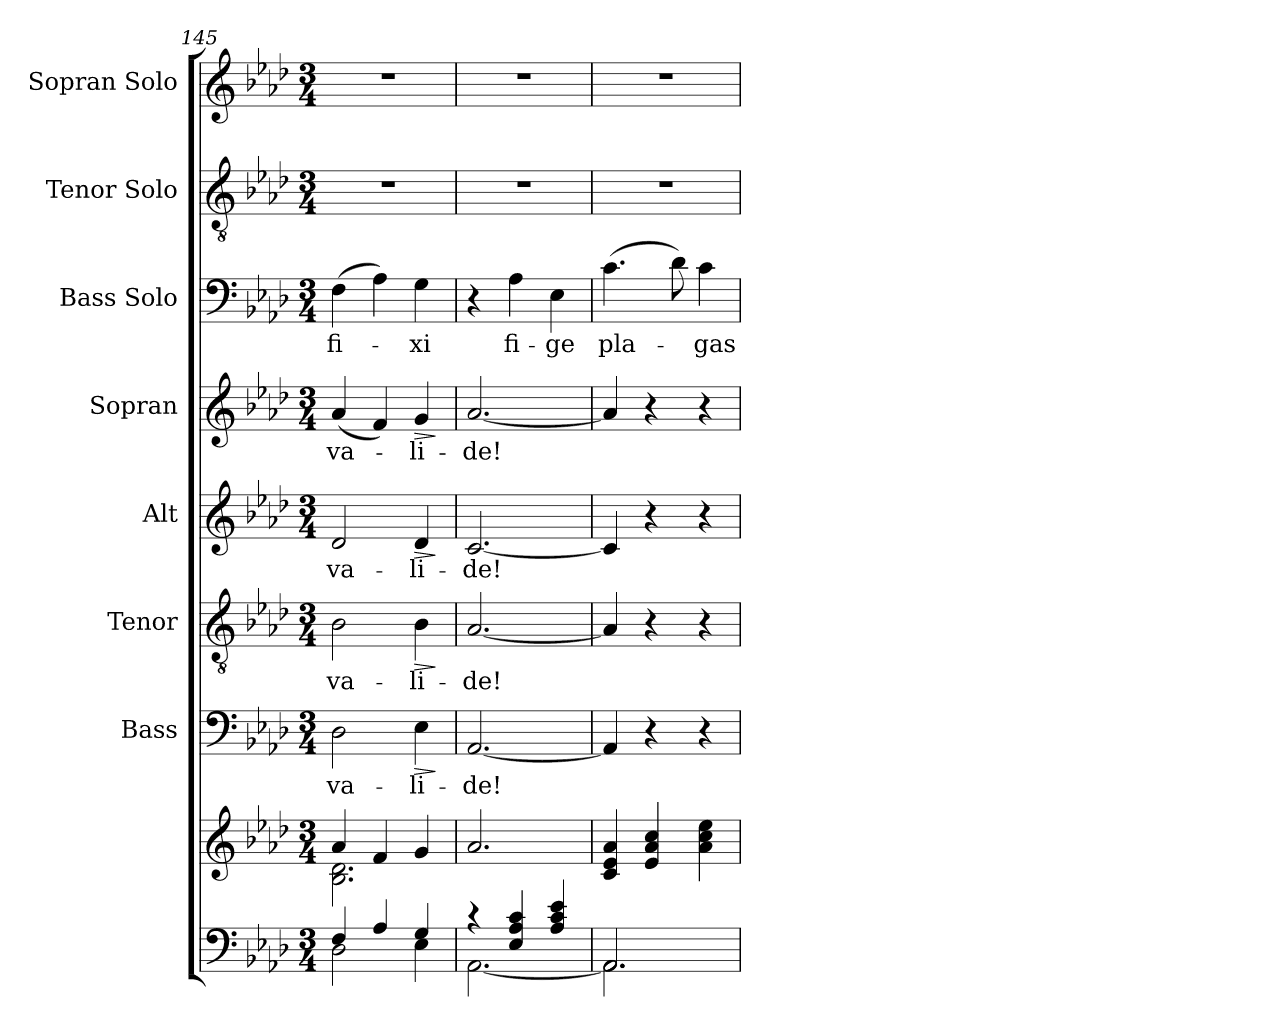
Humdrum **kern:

**kern	**kern	**kern	**text	**dynam	**kern	**text	**dynam	**kern	**text	**dynam	**kern	**text	**dynam	**kern	**text	**kern	**kern
*part8	*part8	*part7	*part7	*part7	*part6	*part6	*part6	*part5	*part5	*part5	*part4	*part4	*part4	*part3	*part3	*part2	*part1
*staff9	*staff8	*staff7	*staff7	*staff7	*staff6	*staff6	*staff6	*staff5	*staff5	*staff5	*staff4	*staff4	*staff4	*staff3	*staff3	*staff2	*staff1
*	*	*I"Bass	*	*	*I"Tenor	*	*	*I"Alt	*	*	*I"Sopran	*	*	*I"Bass Solo	*	*I"Tenor Solo	*I"Sopran Solo
*	*	*I'B.	*	*	*I'T.	*	*	*I'A.	*	*	*I'S.	*	*	*I'B. Solo	*	*I'T. Solo	*I'S. Solo
*clefF4	*clefG2	*clefF4	*	*	*clefGv2	*	*	*clefG2	*	*	*clefG2	*	*	*clefF4	*	*clefGv2	*clefG2
*k[b-e-a-d-]	*k[b-e-a-d-]	*k[b-e-a-d-]	*	*	*k[b-e-a-d-]	*	*	*k[b-e-a-d-]	*	*	*k[b-e-a-d-]	*	*	*k[b-e-a-d-]	*	*k[b-e-a-d-]	*k[b-e-a-d-]
*A-:	*A-:	*A-:	*	*	*A-:	*	*	*A-:	*	*	*A-:	*	*	*A-:	*	*A-:	*A-:
*M3/4	*M3/4	*M3/4	*	*	*M3/4	*	*	*M3/4	*	*	*M3/4	*	*	*M3/4	*	*M3/4	*M3/4
=145	=145	=145	=145	=145	=145	=145	=145	=145	=145	=145	=145	=145	=145	=145	=145	=145	=145
*^	*^	*	*	*	*	*	*	*	*	*	*	*	*	*	*	*	*
!	!	!	!	!	!LO:LY:b	!	!	!LO:LY:b	!	!	!LO:LY:b	!	!	!LO:LY:b	!	!	!LO:LY:b	!	!
4F/	2D-\	4a-/	2.B-\ 2.d-\	2D-\	va-	.	2B-\	va-	.	2d-/	va-	.	(<4a-/	va-	.	(>4F\	-fi-	2.r	2.r
4A-/	.	4f/	.	.	.	.	.	.	.	.	.	.	4f/)	.	.	4A-\)	.	.	.
!	!	!	!	!	!LO:LY:b	!LO:HP:b	!	!LO:LY:b	!LO:HP:b	!	!LO:LY:b	!LO:HP:b	!	!LO:LY:b	!LO:HP:b	!	!LO:LY:b	!	!
4G/	4E-\	4g/	.	4E-\	-li-	>	4B-\	-li-	>	4d-/	-li-	>	4g/	-li-	>	4G\	-xi	.	.
*v	*v	*	*	*	*	*	*	*	*	*	*	*	*	*	*	*	*	*	*
*	*v	*v	*	*	*	*	*	*	*	*	*	*	*	*	*	*	*	*
.	.	.	.	]	.	.	]	.	.	]	.	.	]	.	.	.	.
=146	=146	=146	=146	=146	=146	=146	=146	=146	=146	=146	=146	=146	=146	=146	=146	=146	=146
*^	*	*	*	*	*	*	*	*	*	*	*	*	*	*	*	*	*
!	!	!	!	!LO:LY:b	!	!	!LO:LY:b	!	!	!LO:LY:b	!	!	!LO:LY:b	!	!	!	!	!
4rB	[<2.AA-\	2.a-/	[2.AA-/	-de!	.	[2.A-/	-de!	.	[2.c/	-de!	.	[2.a-/	-de!	.	4r	.	2.r	2.r
!	!	!	!	!	!	!	!	!	!	!	!	!	!	!	!	!LO:LY:b	!	!
(4E-/ 4A-/ 4c/	.	.	.	.	.	.	.	.	.	.	.	.	.	.	4A-\	fi-	.	.
!	!	!	!	!	!	!	!	!	!	!	!	!	!	!	!	!LO:LY:b	!	!
4A-/ 4c/ 4e-/	.	.	.	.	.	.	.	.	.	.	.	.	.	.	4E-\	-ge	.	.
=147	=147	=147	=147	=147	=147	=147	=147	=147	=147	=147	=147	=147	=147	=147	=147	=147	=147	=147
!	!	!	!	!	!	!	!	!	!	!	!	!	!	!	!	!LO:LY:b	!	!
2.AA-/	2.AA-\]	4c/ 4e-/ 4a-/	4AA-/]	.	.	4A-/]	.	.	4c/]	.	.	4a-/]	.	.	(>4.c\	pla-	2.r	2.r
.	.	4e-/ 4a-/ 4cc/	4r	.	.	4r	.	.	4r	.	.	4r	.	.	.	.	.	.
.	.	.	.	.	.	.	.	.	.	.	.	.	.	.	8d-\)	.	.	.
!	!	!	!	!	!	!	!	!	!	!	!	!	!	!	!	!LO:LY:b	!	!
.	.	4a-\ 4cc\ 4ee-\)	4r	.	.	4r	.	.	4r	.	.	4r	.	.	4c\	-gas	.	.
*v	*v	*	*	*	*	*	*	*	*	*	*	*	*	*	*	*	*	*
=	=	=	=	=	=	=	=	=	=	=	=	=	=	=	=	=	=
*-	*-	*-	*-	*-	*-	*-	*-	*-	*-	*-	*-	*-	*-	*-	*-	*-	*-
